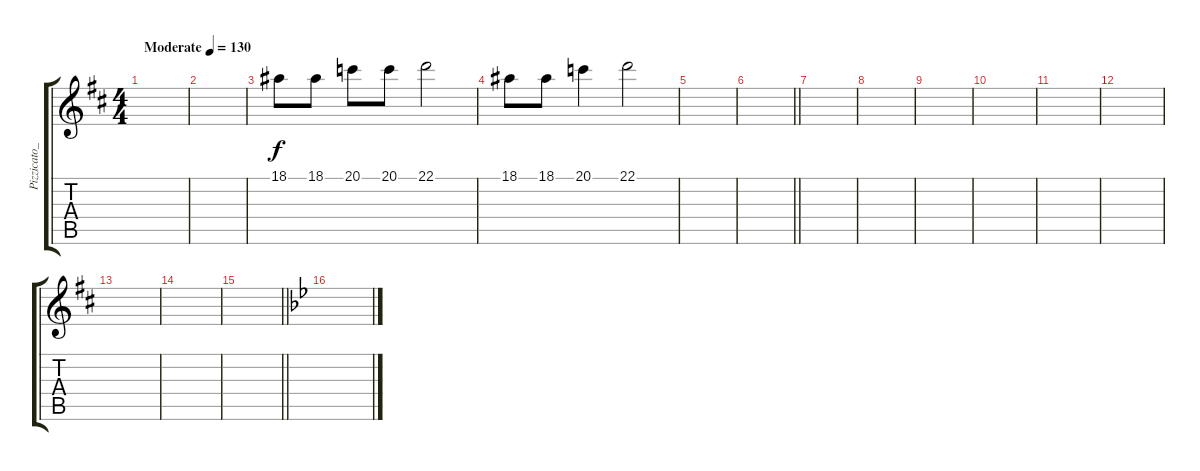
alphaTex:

\track ("Pizzicato_Vibra" "Pizzicato_") {solo instrument pizzicatostrings}
\staff {score tabs}
\tuning (E4 B3 G3 D3 A2 E2) {hide}
\ts (4 4)
\tempo (130 "Moderate")
\clef g2
\ks d
|
|
18.1.8 18.1.8 20.1.8 20.1.8 22.1.2 |
18.1.8 18.1.8 20.1.4 22.1.2 |
|
\barLineRight lightlight
|
|
|
|
|
|
|
|
|
\barLineRight lightlight
|
\ks gminor
